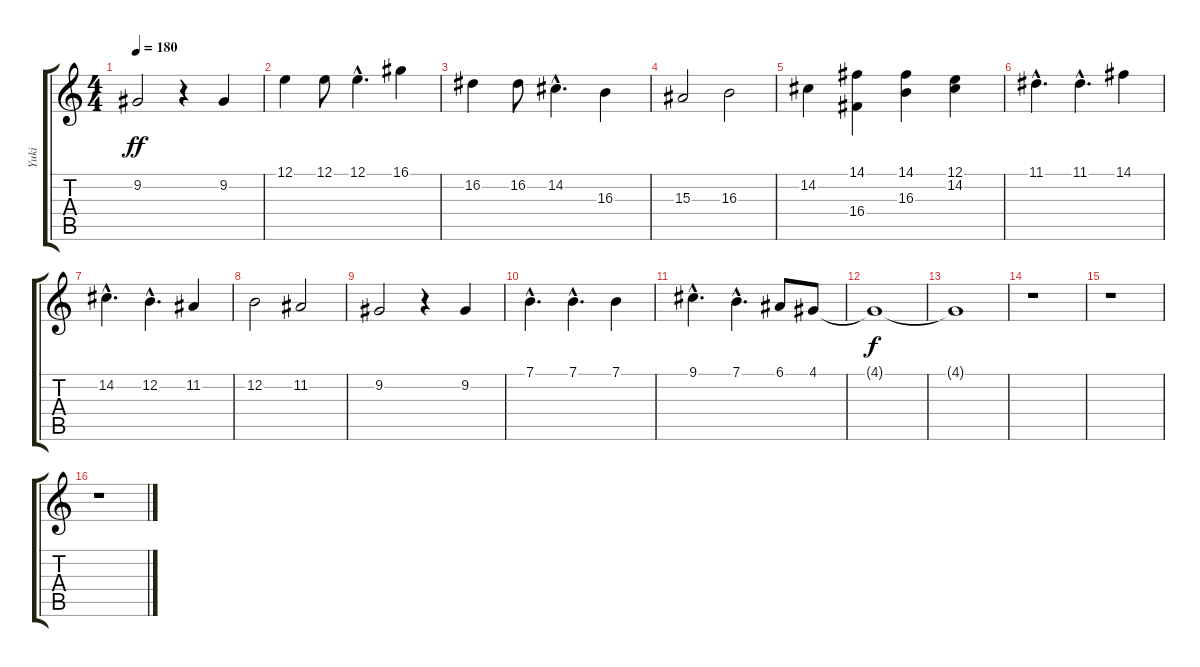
\track ("Yuki" "Yuki") {instrument tenorsax}
\staff {score tabs}
\tuning (E4 B3 G3 D3 A2 E2) {hide}
\ts (4 4)
\tempo 180
\clef g2
\ks c
9.2.2{dy ff} r.4 9.2.4 |
12.1.4 12.1.8 12.1{hac}.4{d} 16.1.4 |
16.2.4 16.2.8 14.2{hac}.4{d} 16.3.4 |
15.3.2 16.3.2 |
14.2.4 (14.1 16.4).4 (14.1 16.3).4 (12.1 14.2).4 |
11.1{hac}.4{d} 11.1{hac}.4{d} 14.1.4 |
14.2{hac}.4{d} 12.2{hac}.4{d} 11.2.4 |
12.2.2 11.2.2 |
9.2.2 r.4 9.2.4 |
7.1{hac}.4{d} 7.1{hac}.4{d} 7.1.4 |
9.1{hac}.4{d} 7.1{hac}.4{d} 6.1.8 4.1.8 |
4.1{t}.1{dy f} |
4.1{t}.1 |
r.1 |
r.1 |
r.1
